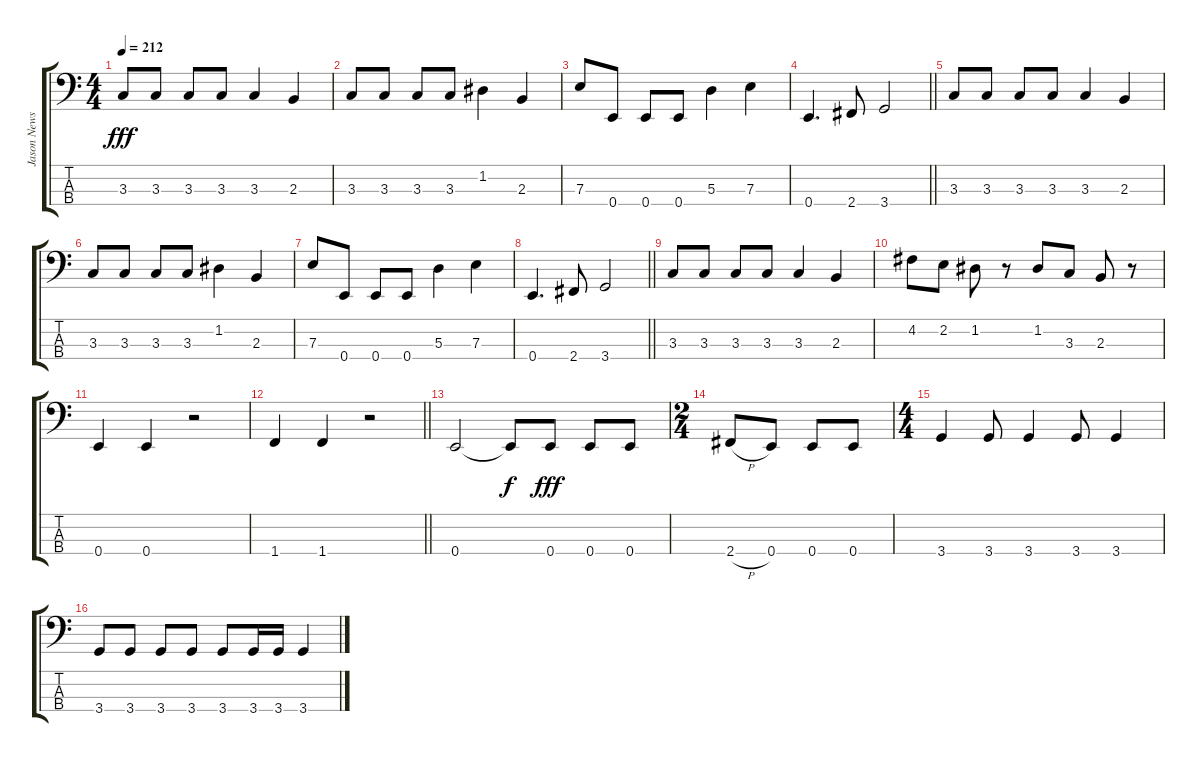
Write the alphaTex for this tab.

\track ("Jason Newsted" "Jason News") {instrument electricbasspick}
\staff {score tabs}
\tuning (G2 D2 A1 E1) {hide}
\ts (4 4)
\tempo 212
\clef f4
\ks c
3.3.8{dy fff} 3.3.8 3.3.8 3.3.8 3.3.4 2.3.4 |
3.3.8 3.3.8 3.3.8 3.3.8 1.2.4 2.3.4 |
7.3.8 0.4.8 0.4.8 0.4.8 5.3.4 7.3.4 |
\barLineRight lightlight
0.4.4{d} 2.4.8 3.4.2 |
3.3.8 3.3.8 3.3.8 3.3.8 3.3.4 2.3.4 |
3.3.8 3.3.8 3.3.8 3.3.8 1.2.4 2.3.4 |
7.3.8 0.4.8 0.4.8 0.4.8 5.3.4 7.3.4 |
\barLineRight lightlight
0.4.4{d} 2.4.8 3.4.2 |
3.3.8 3.3.8 3.3.8 3.3.8 3.3.4 2.3.4 |
4.2.8 2.2.8 1.2.8 r.8 1.2.8 3.3.8 2.3.8 r.8 |
0.4.4 0.4.4 r.2 |
\barLineRight lightlight
1.4.4 1.4.4 r.2 |
0.4.2 0.4{t}.8{dy f} 0.4.8{dy fff} 0.4.8 0.4.8 |
\ts (2 4)
2.4{h}.8 0.4.8 0.4.8 0.4.8 |
\ts (4 4)
3.4.4 3.4.8 3.4.4 3.4.8 3.4.4 |
3.4.8 3.4.8 3.4.8 3.4.8 3.4.8 3.4.16 3.4.16 3.4.4
